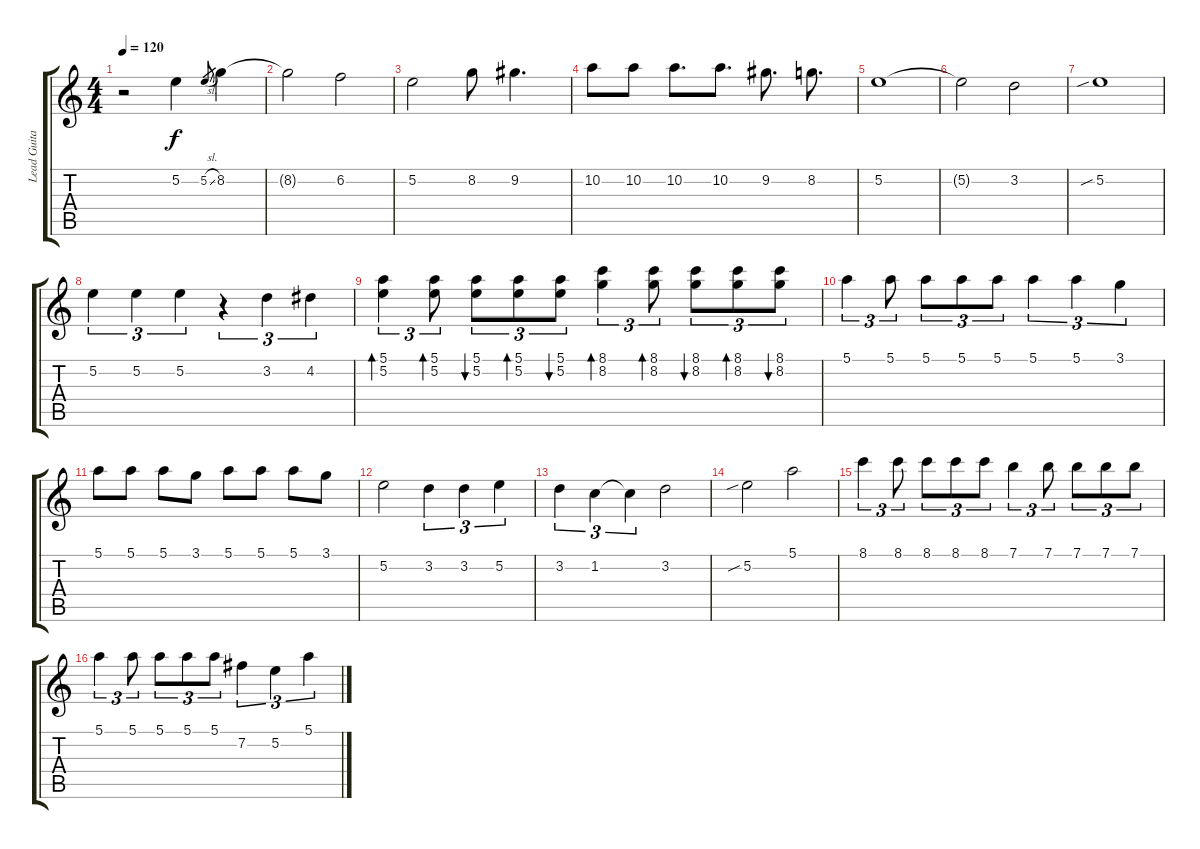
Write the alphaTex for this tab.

\track ("Lead Guitar" "Lead Guita") {instrument overdrivenguitar}
\staff {score tabs}
\tuning (E4 B3 G3 D3 A2 E2) {hide}
\ts (4 4)
\tempo 120
\clef g2
\ks c
r.2{dy f instrument overdrivenguitar} 5.2.4 5.2{sl}.8{gr} 8.2.4 |
8.2{t}.2 6.2.2 |
5.2.2 8.2.8 9.2.4{d} |
10.2.8 10.2.8 10.2.8{d} 10.2.8{d} 9.2.8{d} 8.2.8{d} |
5.2.1 |
5.2{t}.2 3.2.2 |
5.2{sib}.1 |
5.2.4{tu (3 2)} 5.2.4{tu (3 2)} 5.2.4{tu (3 2)} r.4{tu (3 2)} 3.2.4{tu (3 2)} 4.2.4{tu (3 2)} |
(5.1 5.2).4{tu (3 2) bd 30} (5.1 5.2).8{tu (3 2) bd 30} (5.1 5.2).8{tu (3 2) bu 30} (5.1 5.2).8{tu (3 2) bd 30} (5.1 5.2).8{tu (3 2) bu 30} (8.1 8.2).4{tu (3 2) bd 30} (8.1 8.2).8{tu (3 2) bd 30} (8.1 8.2).8{tu (3 2) bu 30} (8.1 8.2).8{tu (3 2) bd 30} (8.1 8.2).8{tu (3 2) bu 30} |
5.1.4{tu (3 2)} 5.1.8{tu (3 2)} 5.1.8{tu (3 2)} 5.1.8{tu (3 2)} 5.1.8{tu (3 2)} 5.1.4{tu (3 2)} 5.1.4{tu (3 2)} 3.1.4{tu (3 2)} |
5.1.8 5.1.8 5.1.8 3.1.8 5.1.8 5.1.8 5.1.8 3.1.8 |
5.2.2 3.2.4{tu (3 2)} 3.2.4{tu (3 2)} 5.2.4{tu (3 2)} |
3.2.4{tu (3 2)} 1.2.4{tu (3 2)} 1.2{t}.4{tu (3 2)} 3.2.2 |
5.2{sib}.2 5.1.2 |
8.1.4{tu (3 2)} 8.1.8{tu (3 2)} 8.1.8{tu (3 2)} 8.1.8{tu (3 2)} 8.1.8{tu (3 2)} 7.1.4{tu (3 2)} 7.1.8{tu (3 2)} 7.1.8{tu (3 2)} 7.1.8{tu (3 2)} 7.1.8{tu (3 2)} |
5.1.4{tu (3 2)} 5.1.8{tu (3 2)} 5.1.8{tu (3 2)} 5.1.8{tu (3 2)} 5.1.8{tu (3 2)} 7.2.4{tu (3 2)} 5.2.4{tu (3 2)} 5.1.4{tu (3 2)}
